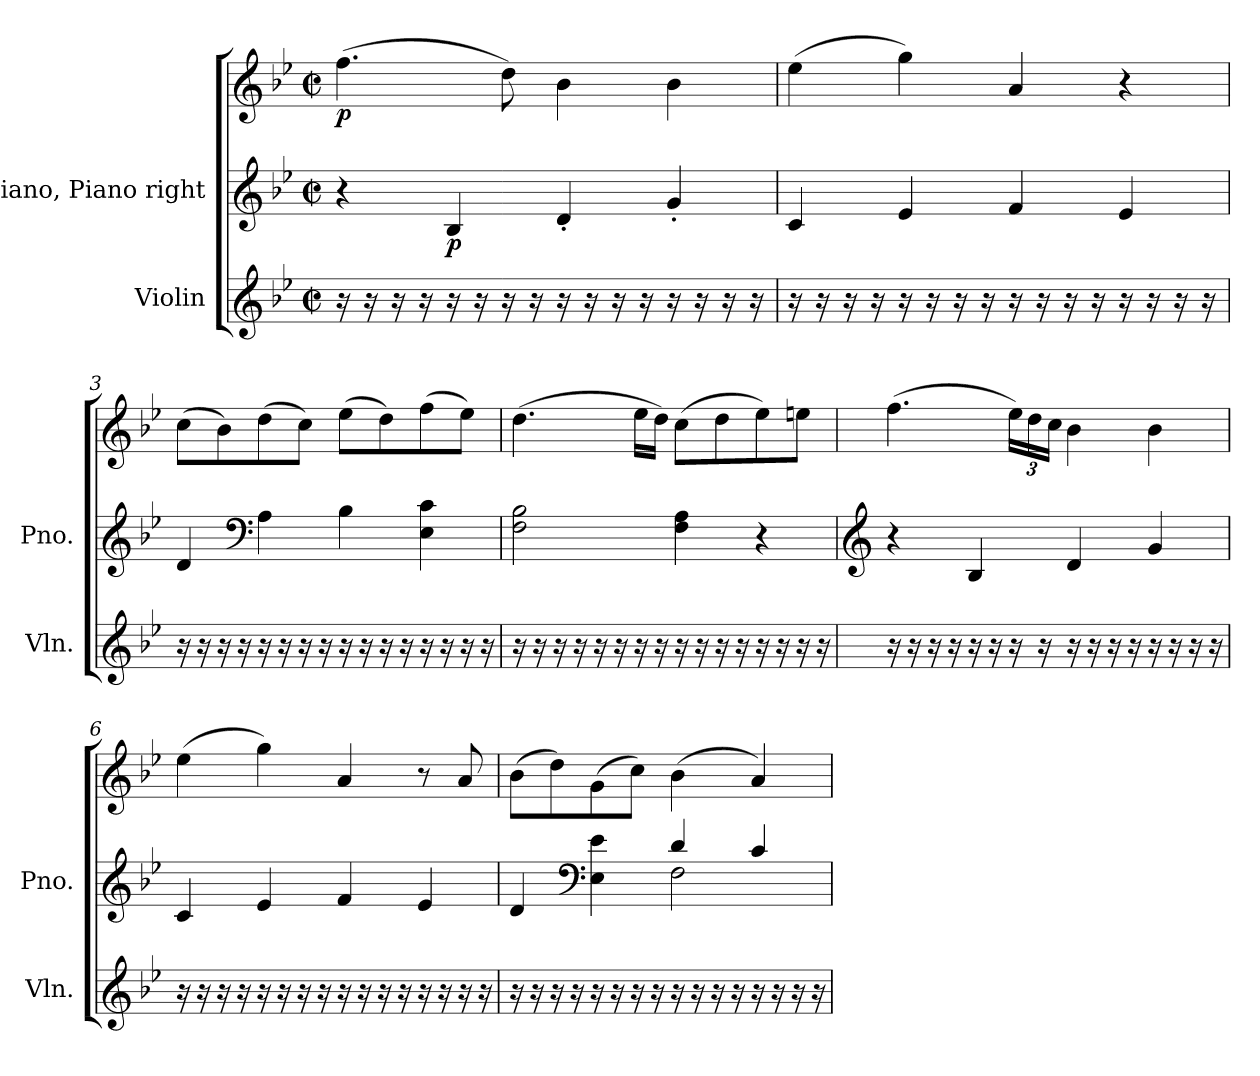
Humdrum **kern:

**kern	**kern	**kern	**dynam
*part2	*part1	*part1	*part1
*staff3	*staff2	*staff1	*staff1/2
*I"Violin	*I"Piano, Piano right	*	*
*I'Vln.	*I'Pno.	*	*
*clefG2	*clefG2	*clefG2	*
*k[b-e-]	*k[b-e-]	*k[b-e-]	*
*M2/2	*M2/2	*M2/2	*
*met(c|)	*met(c|)	*met(c|)	*
=1	=1	=1	=1
!	!	!	!LO:DY:b
16r	4r	(>4.ff\	p
16r	.	.	.
16r	.	.	.
16r	.	.	.
!	!	!	!LO:DY:b=2
16r	4B-/	.	p
16r	.	.	.
16r	.	8dd\)	.
16r	.	.	.
16r	4d'/	4b-\	.
16r	.	.	.
16r	.	.	.
16r	.	.	.
16r	4g'/	4b-\	.
16r	.	.	.
16r	.	.	.
16r	.	.	.
=2	=2	=2	=2
16r	4c/	(>4ee-\	.
16r	.	.	.
16r	.	.	.
16r	.	.	.
16r	4e-/	4gg\)	.
16r	.	.	.
16r	.	.	.
16r	.	.	.
16r	4f/	4a/	.
16r	.	.	.
16r	.	.	.
16r	.	.	.
16r	4e-/	4r	.
16r	.	.	.
16r	.	.	.
16r	.	.	.
!!LO:LB:g=z
=3	=3	=3	=3
16r	4d/	(>8cc\L	.
16r	.	.	.
16r	.	8b-\)	.
16r	.	.	.
*	*clefF4	*	*
16r	4A\	(>8dd\	.
16r	.	.	.
16r	.	8cc\J)	.
16r	.	.	.
16r	4B-\	(>8ee-\L	.
16r	.	.	.
16r	.	8dd\)	.
16r	.	.	.
16r	4E-\ 4c\	(>8ff\	.
16r	.	.	.
16r	.	8ee-\J)	.
16r	.	.	.
=4	=4	=4	=4
16r	2F\ 2B-\	(>4.dd\	.
16r	.	.	.
16r	.	.	.
16r	.	.	.
16r	.	.	.
16r	.	.	.
16r	.	16ee-\LL	.
16r	.	16dd\JJ)	.
16r	4F\ 4A\	(>8cc\L	.
16r	.	.	.
16r	.	8dd\	.
16r	.	.	.
16r	4r	8ee-\)	.
16r	.	.	.
16r	.	8een\J	.
16r	.	.	.
!!LO:LB:g=z
=5	=5	=5	=5
*	*clefG2	*	*
16r	4r	(>4.ff\	.
16r	.	.	.
16r	.	.	.
16r	.	.	.
16r	4B-/	.	.
16r	.	.	.
*	*	*Xbrackettup	*
16r	.	24ee-\LL)	.
.	.	24dd\	.
16r	.	.	.
.	.	24cc\JJ	.
16r	4d/	4b-\	.
16r	.	.	.
16r	.	.	.
16r	.	.	.
16r	4g/	4b-\	.
16r	.	.	.
16r	.	.	.
16r	.	.	.
=6	=6	=6	=6
16r	4c/	(>4ee-\	.
16r	.	.	.
16r	.	.	.
16r	.	.	.
16r	4e-/	4gg\)	.
16r	.	.	.
16r	.	.	.
16r	.	.	.
16r	4f/	4a/	.
16r	.	.	.
16r	.	.	.
16r	.	.	.
16r	4e-/	8r	.
16r	.	.	.
16r	.	8a/	.
16r	.	.	.
!!LO:PB:g=z
=7	=7	=7	=7
*	*^	*	*
16r	4d/	2ryy	(>8b-\L	.
16r	.	.	.	.
16r	.	.	8dd\)	.
16r	.	.	.	.
*	*clefF4	*	*	*
16r	4E-\ 4e-\	.	(>8g\	.
16r	.	.	.	.
16r	.	.	8cc\J)	.
16r	.	.	.	.
16r	4d/	2F\	(>4b-\	.
16r	.	.	.	.
16r	.	.	.	.
16r	.	.	.	.
16r	4c/	.	4a/)	.
16r	.	.	.	.
16r	.	.	.	.
16r	.	.	.	.
*	*v	*v	*	*
=	=	=	=
*-	*-	*-	*-
